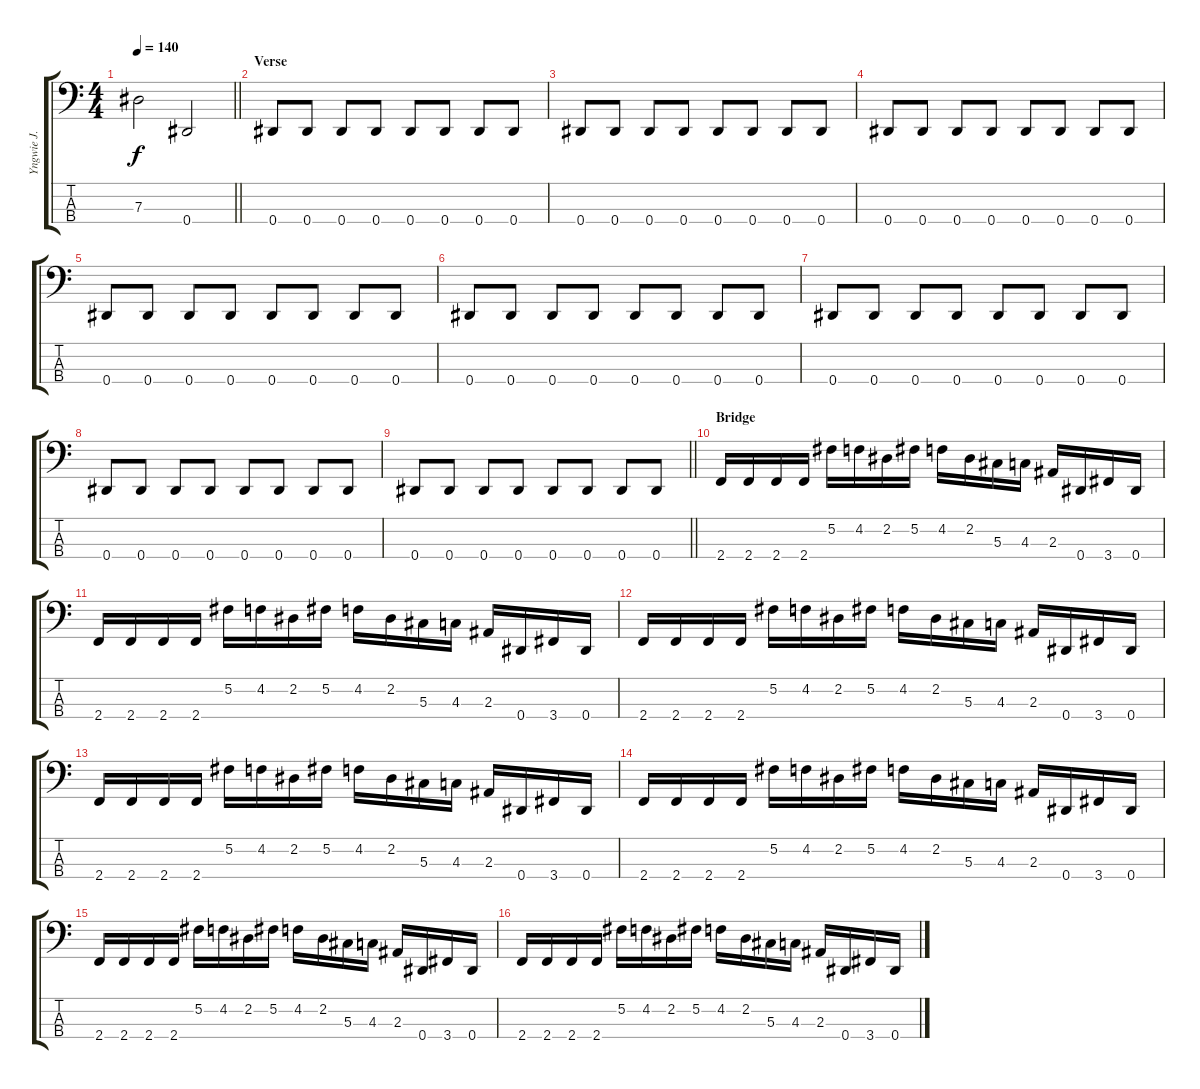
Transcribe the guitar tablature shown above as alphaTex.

\track ("Yngwie J. Malmsteen" "Yngwie J. ") {instrument electricbassfinger}
\staff {score tabs}
\tuning (Gb2 Db2 Ab1 Eb1) {hide}
\ts (4 4)
\tempo 140
\clef f4
\barLineRight lightlight
\ks c
7.3.2{dy f} 0.4.2 |
\section ("" "Verse")
0.4.8 0.4.8 0.4.8 0.4.8 0.4.8 0.4.8 0.4.8 0.4.8 |
0.4.8 0.4.8 0.4.8 0.4.8 0.4.8 0.4.8 0.4.8 0.4.8 |
0.4.8 0.4.8 0.4.8 0.4.8 0.4.8 0.4.8 0.4.8 0.4.8 |
0.4.8 0.4.8 0.4.8 0.4.8 0.4.8 0.4.8 0.4.8 0.4.8 |
0.4.8 0.4.8 0.4.8 0.4.8 0.4.8 0.4.8 0.4.8 0.4.8 |
0.4.8 0.4.8 0.4.8 0.4.8 0.4.8 0.4.8 0.4.8 0.4.8 |
0.4.8 0.4.8 0.4.8 0.4.8 0.4.8 0.4.8 0.4.8 0.4.8 |
\barLineRight lightlight
0.4.8 0.4.8 0.4.8 0.4.8 0.4.8 0.4.8 0.4.8 0.4.8 |
\section ("" "Bridge")
2.4.16 2.4.16 2.4.16 2.4.16 5.2.16 4.2.16 2.2.16 5.2.16 4.2.16 2.2.16 5.3.16 4.3.16 2.3.16 0.4.16 3.4.16 0.4.16 |
2.4.16 2.4.16 2.4.16 2.4.16 5.2.16 4.2.16 2.2.16 5.2.16 4.2.16 2.2.16 5.3.16 4.3.16 2.3.16 0.4.16 3.4.16 0.4.16 |
2.4.16 2.4.16 2.4.16 2.4.16 5.2.16 4.2.16 2.2.16 5.2.16 4.2.16 2.2.16 5.3.16 4.3.16 2.3.16 0.4.16 3.4.16 0.4.16 |
2.4.16 2.4.16 2.4.16 2.4.16 5.2.16 4.2.16 2.2.16 5.2.16 4.2.16 2.2.16 5.3.16 4.3.16 2.3.16 0.4.16 3.4.16 0.4.16 |
2.4.16 2.4.16 2.4.16 2.4.16 5.2.16 4.2.16 2.2.16 5.2.16 4.2.16 2.2.16 5.3.16 4.3.16 2.3.16 0.4.16 3.4.16 0.4.16 |
2.4.16 2.4.16 2.4.16 2.4.16 5.2.16 4.2.16 2.2.16 5.2.16 4.2.16 2.2.16 5.3.16 4.3.16 2.3.16 0.4.16 3.4.16 0.4.16 |
2.4.16 2.4.16 2.4.16 2.4.16 5.2.16 4.2.16 2.2.16 5.2.16 4.2.16 2.2.16 5.3.16 4.3.16 2.3.16 0.4.16 3.4.16 0.4.16
